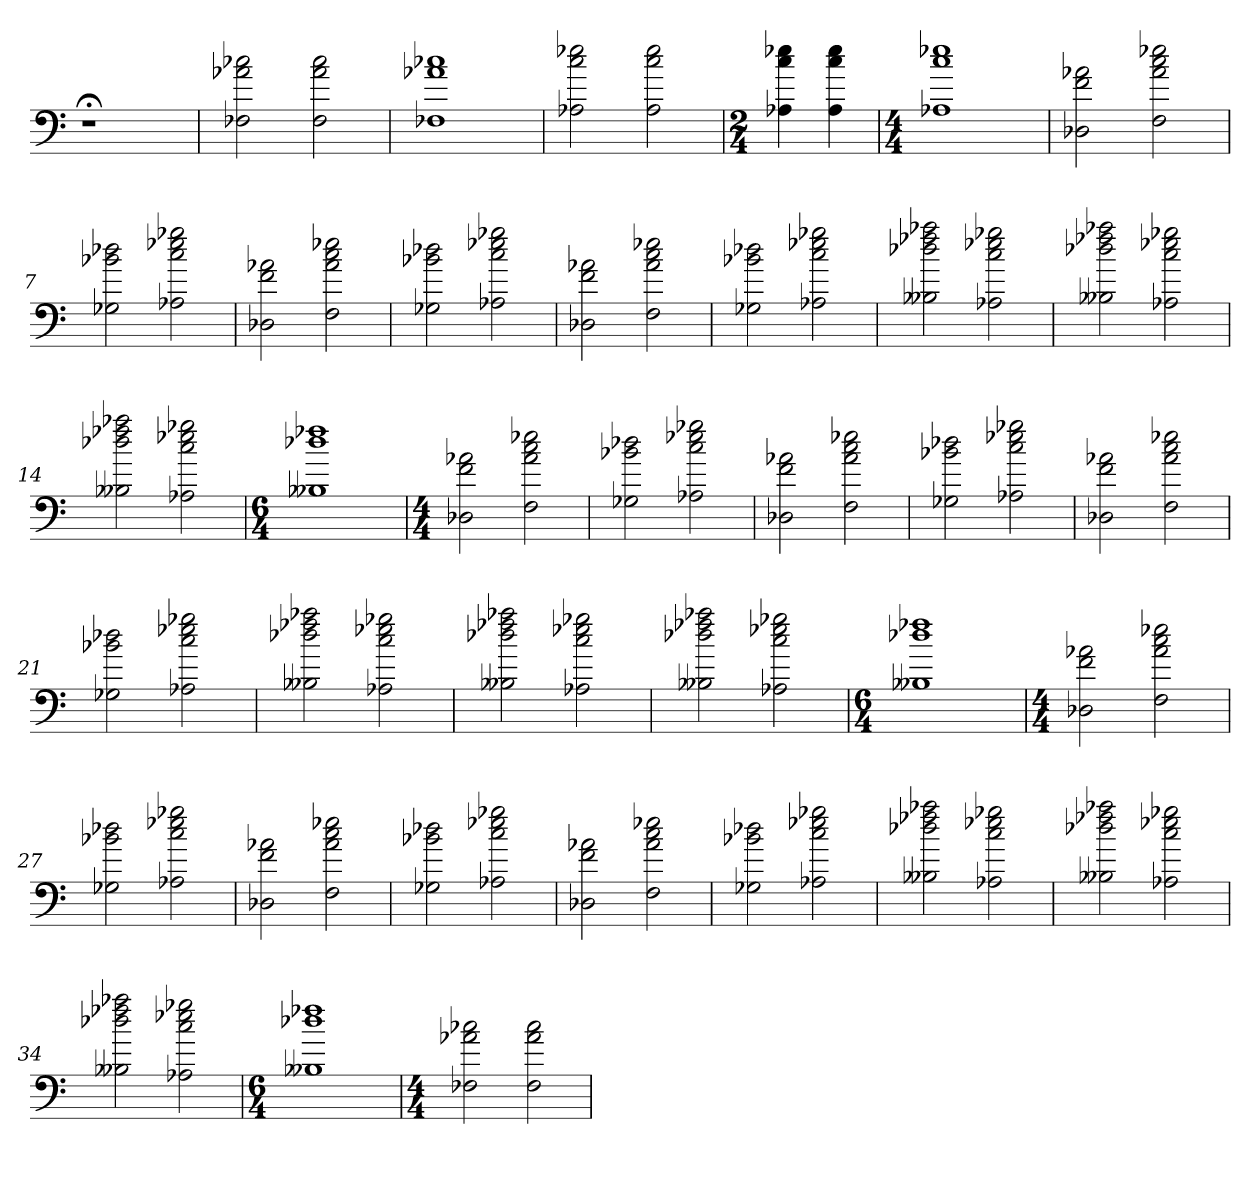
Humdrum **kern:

**kern
*part1
*staff1
=
1r;<
=1
2F-X 2a-X 2cc-X
2F- 2a- 2cc-
=2
1F-X 1a-X 1cc-X
=3
2A-X 2cc 2ee-X
2A- 2cc 2ee-
=4
*M2/4
4A-X 4cc 4ee-X
4A- 4cc 4ee-
=5
*M4/4
1A-X 1cc 1ee-X
=6
2D-X 2f 2a-X
2F 2a- 2cc 2ee-X
=7
2G-X 2b-X 2dd-X
2A-X 2cc 2ee-X 2gg-X
=8
2D-X 2f 2a-X
2F 2a- 2cc 2ee-X
=9
2G-X 2b-X 2dd-X
2A-X 2cc 2ee-X 2gg-X
=10
2D-X 2f 2a-X
2F 2a- 2cc 2ee-X
=11
2G-X 2b-X 2dd-X
2A-X 2cc 2ee-X 2gg-X
=12
2B--X 2dd-X 2ff-X 2aa-X
2A-X 2cc 2ee-X 2gg-X
=13
2B--X 2dd-X 2ff-X 2aa-X
2A-X 2cc 2ee-X 2gg-X
=14
2B--X 2dd-X 2ff-X 2aa-X
2A-X 2cc 2ee-X 2gg-X
=15
*M6/4
1B--X 1dd-X 1ff-X
=16
*M4/4
2D-X 2f 2a-X
2F 2a- 2cc 2ee-X
=17
2G-X 2b-X 2dd-X
2A-X 2cc 2ee-X 2gg-X
=18
2D-X 2f 2a-X
2F 2a- 2cc 2ee-X
=19
2G-X 2b-X 2dd-X
2A-X 2cc 2ee-X 2gg-X
=20
2D-X 2f 2a-X
2F 2a- 2cc 2ee-X
=21
2G-X 2b-X 2dd-X
2A-X 2cc 2ee-X 2gg-X
=22
2B--X 2dd-X 2ff-X 2aa-X
2A-X 2cc 2ee-X 2gg-X
=23
2B--X 2dd-X 2ff-X 2aa-X
2A-X 2cc 2ee-X 2gg-X
=24
2B--X 2dd-X 2ff-X 2aa-X
2A-X 2cc 2ee-X 2gg-X
=25
*M6/4
1B--X 1dd-X 1ff-X
=26
*M4/4
2D-X 2f 2a-X
2F 2a- 2cc 2ee-X
=27
2G-X 2b-X 2dd-X
2A-X 2cc 2ee-X 2gg-X
=28
2D-X 2f 2a-X
2F 2a- 2cc 2ee-X
=29
2G-X 2b-X 2dd-X
2A-X 2cc 2ee-X 2gg-X
=30
2D-X 2f 2a-X
2F 2a- 2cc 2ee-X
=31
2G-X 2b-X 2dd-X
2A-X 2cc 2ee-X 2gg-X
=32
2B--X 2dd-X 2ff-X 2aa-X
2A-X 2cc 2ee-X 2gg-X
=33
2B--X 2dd-X 2ff-X 2aa-X
2A-X 2cc 2ee-X 2gg-X
=34
2B--X 2dd-X 2ff-X 2aa-X
2A-X 2cc 2ee-X 2gg-X
=35
*M6/4
1B--X 1dd-X 1ff-X
=36
*M4/4
2F-X 2a-X 2cc-X
2F- 2a- 2cc-
=
*-
